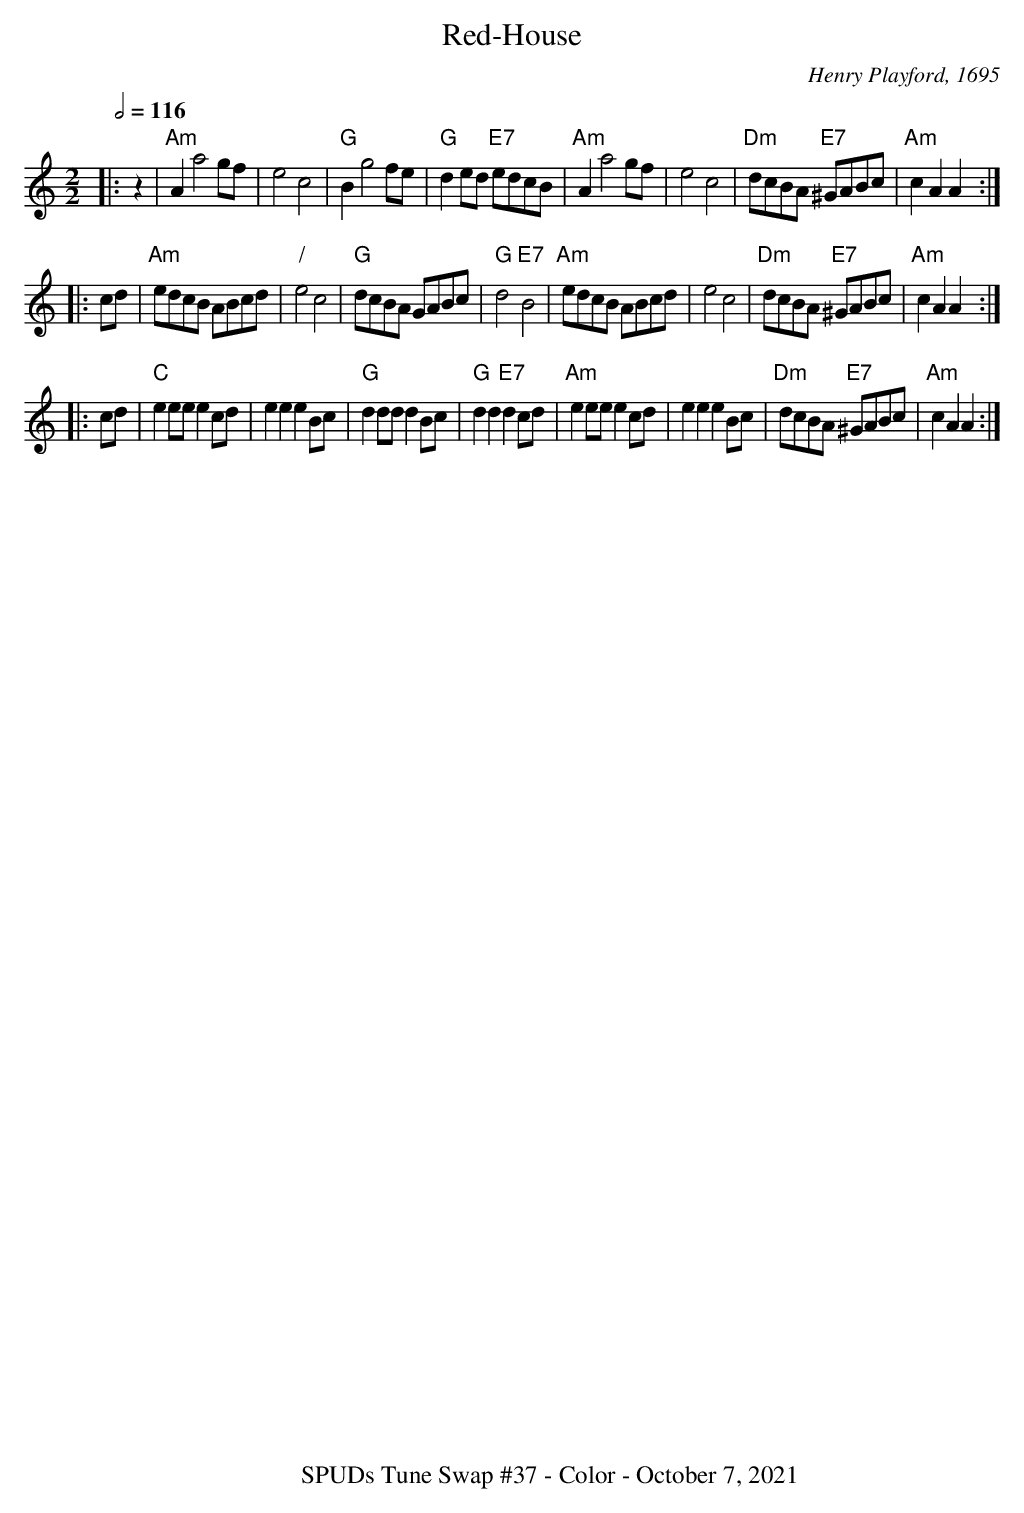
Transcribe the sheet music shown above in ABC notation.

X:1
T:Red-House
C:Henry Playford, 1695
Q:1/2=116
M:2/2
L:1/8
K:Am
|: z2 | "Am"A2a4gf | e4c4 | "G"B2g4 fe | "G"d2ed "E7"edcB |\
"Am"A2a4gf | e4c4 | "Dm"dcBA "E7"^GABc | "Am"c2A2 A2 :|
|: cd | "Am"edcB ABcd | "/"e4 c4 | "G"dcBA GABc | "G"d4 "E7"B4 |\
"Am"edcB ABcd | e4 c4 | "Dm"dcBA "E7"^GABc | "Am"c2A2 A2 :|
|: cd | "C"e2ee e2cd | e2e2 e2Bc | "G"d2dd d2Bc | "G"d2d2 "E7"d2 cd |\
"Am"e2ee e2cd | e2e2 e2Bc | "Dm"dcBA "E7"^GABc | "Am"c2A2 A2 :|
